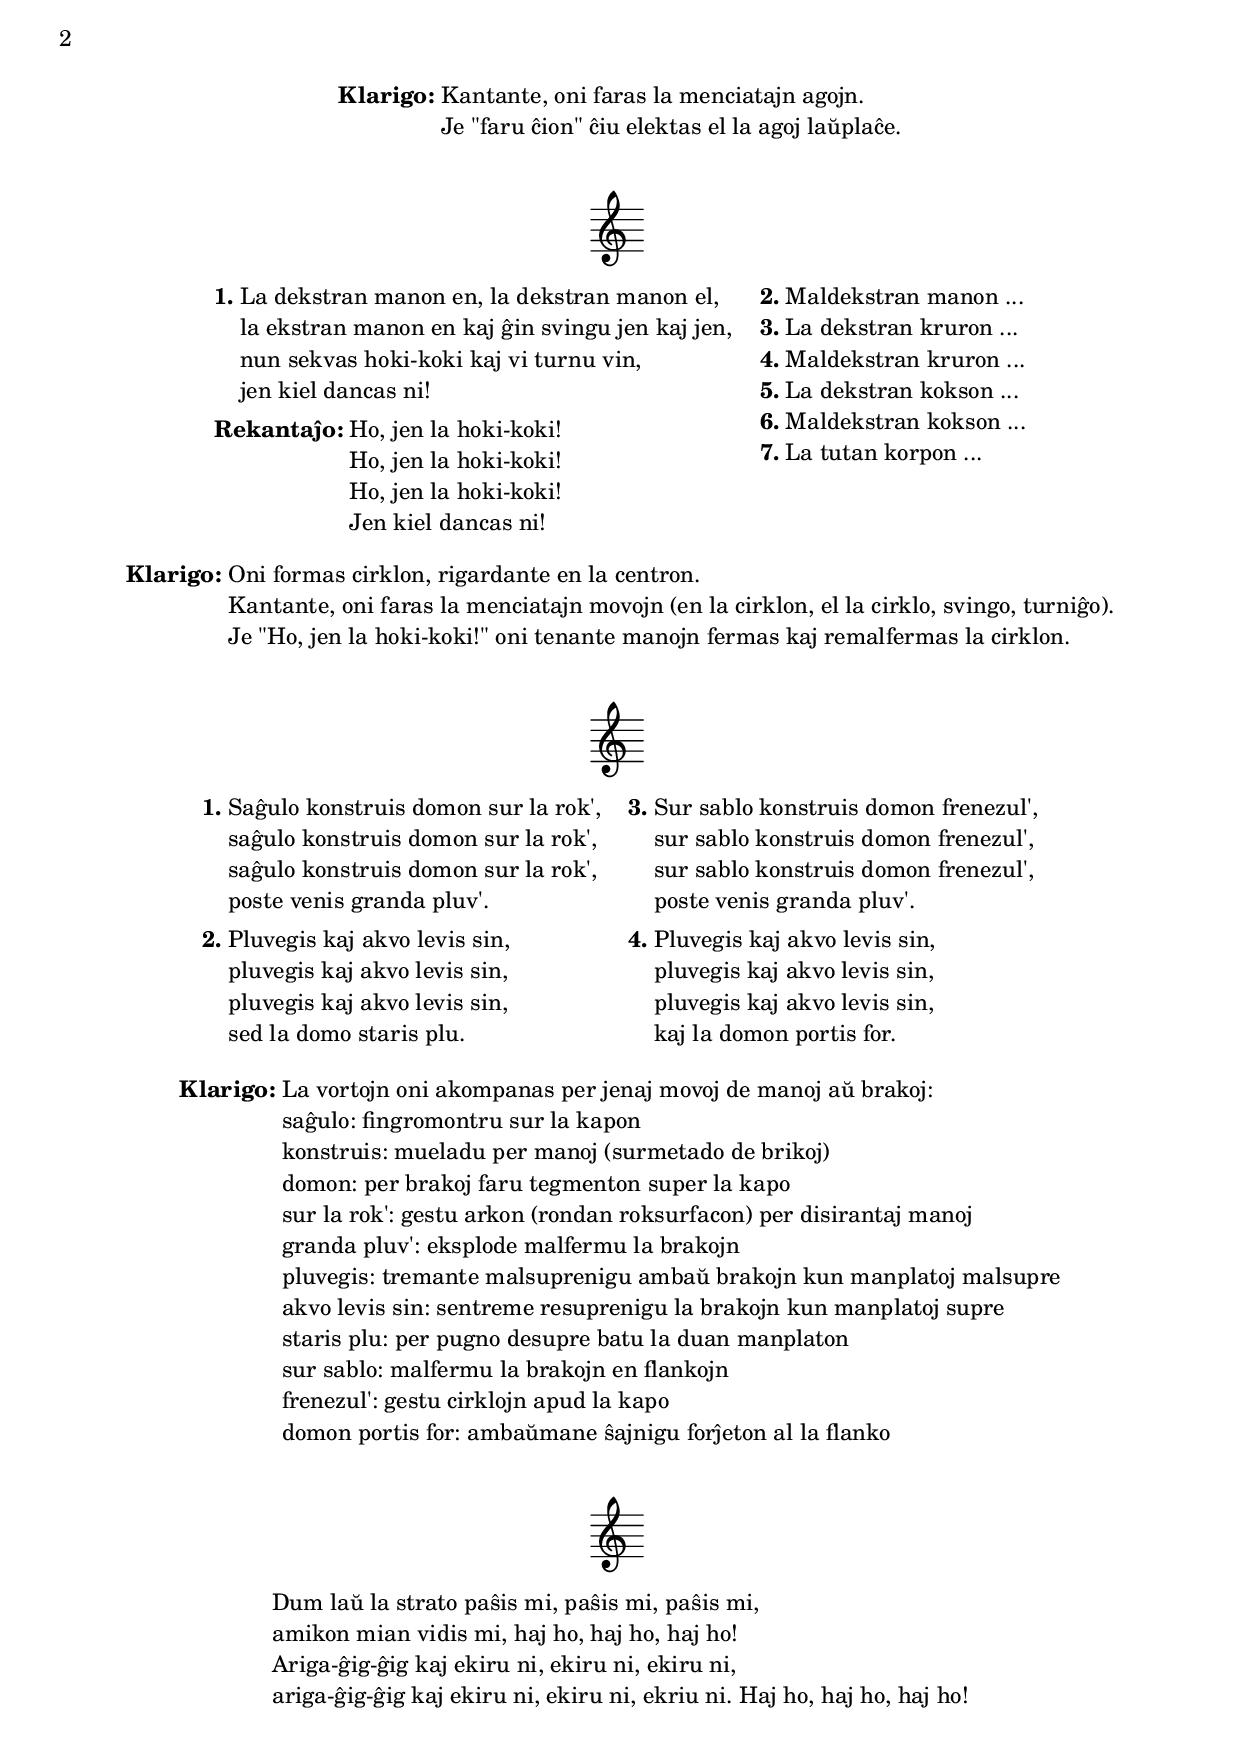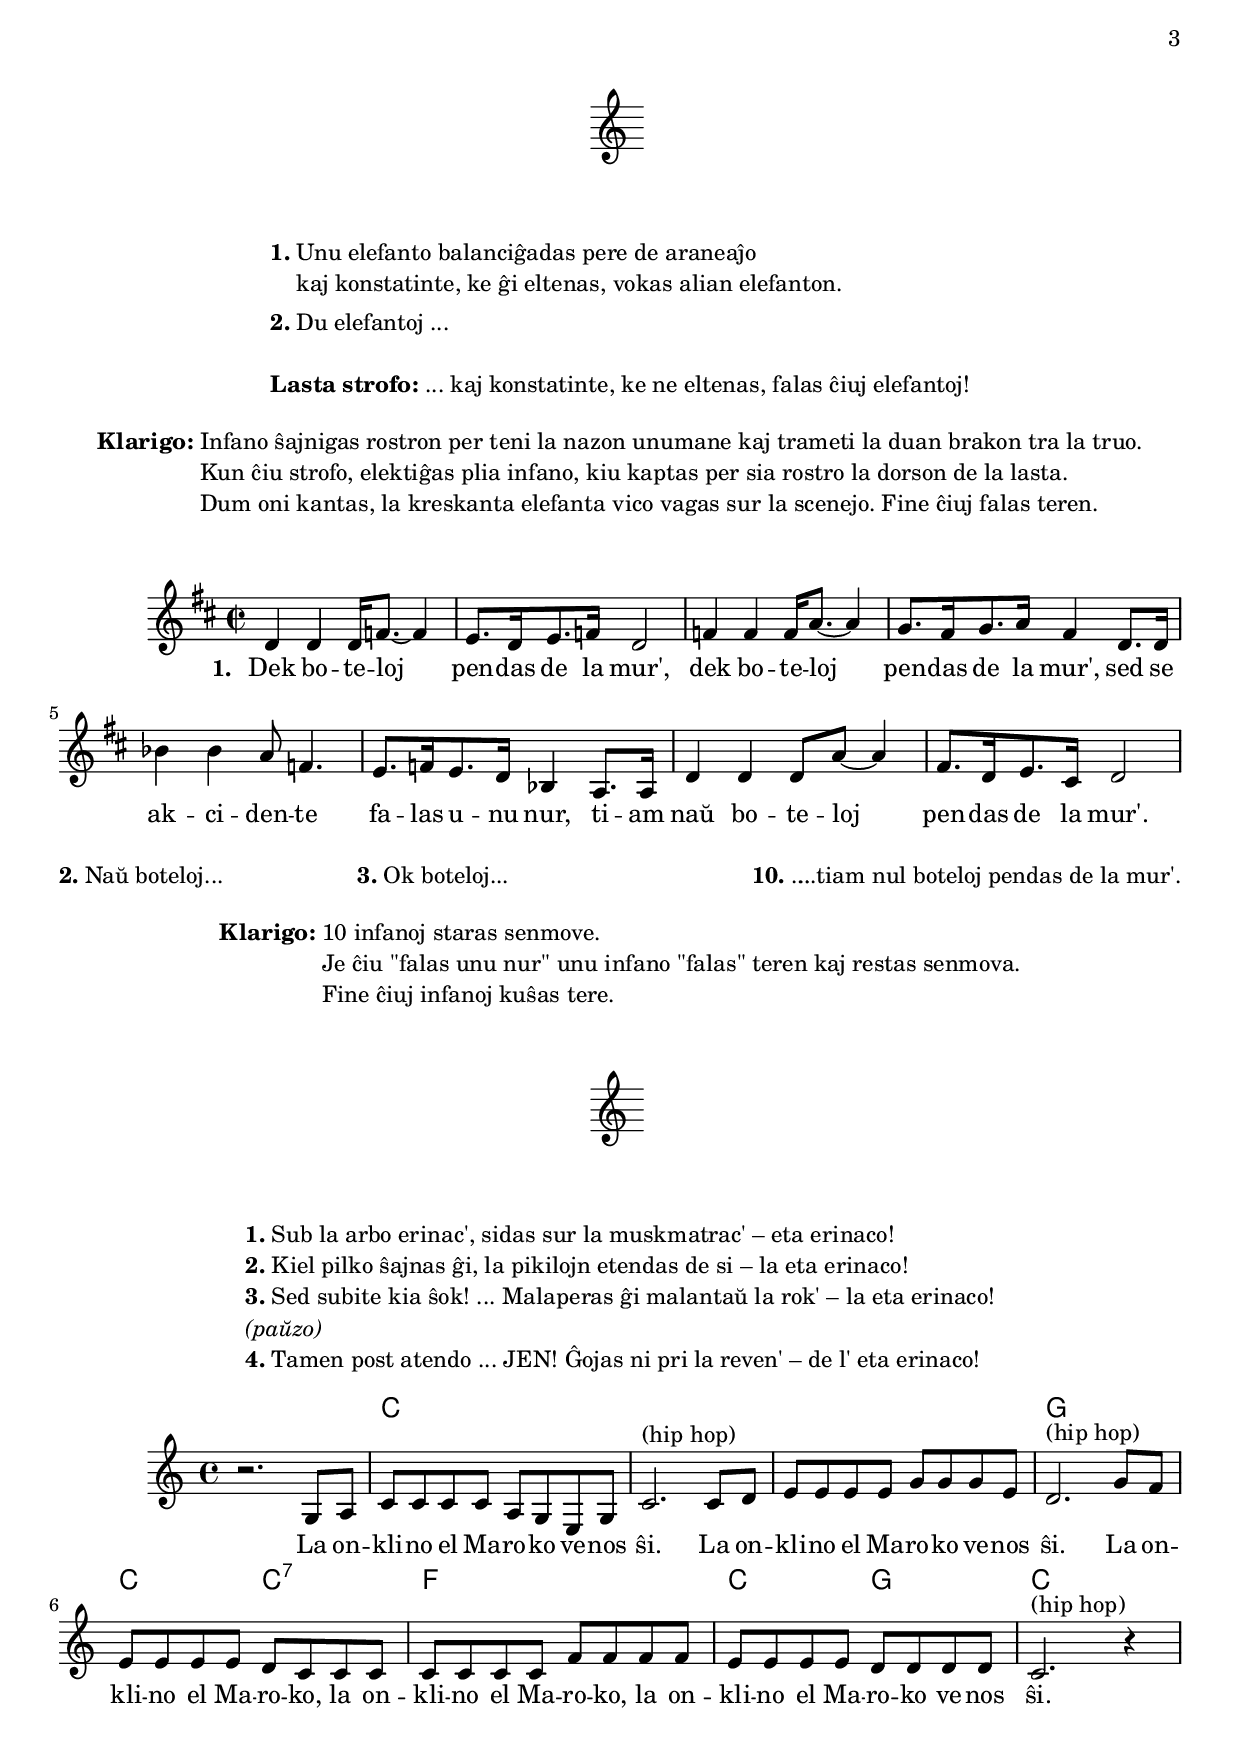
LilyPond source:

%\pageBreak
\tocItem \markup "La aŭto de la ĉefo"
\score {
	\header {
	title = "La aŭto de la ĉefo"
	subsubtitle = \markup { \vspace #1 }
	}
  % nur simbolaj notoj, necesaj por ke entute aperu la titolo:
  \layout { indent = 9\cm } \new Staff { \omit Staff.BarLine \omit Staff.TimeSignature \omit Score.BarNumber { s1 } }
} % score
\noPageBreak

\markup {
% \combine \null \vspace #0.3 % adds vertical spacing between verses
      
 \fill-line {
    % \hspace #0.1 % moves the column off the left margin;
     % can be removed if space on the page is tight
     \column {
        "La aŭto de la ĉefo havas truon en la rad', (3×)"
        "ni riparu ĝin per peco de maĉgum'."
        } % column
    } % fill-line
} % markup	

\markup {
  \fill-line {
    %\hspace #0.1 % moves the column off the left margin;
     % can be removed if space on the page is tight
     \column {
      \combine \null \vspace #0.5 % adds vertical spacing between verses
      \line { \bold "Klarigo:"
        \column {
          "Ripetu ĉiam anstataŭante unu plian substantivon per movo / sono:"
          "aŭto: stirado (brum, brum)"
          "ĉefo: soldata salutgesto"
          "truon: montrofingro malsupren (pŝŝŝ!)"
          "rad': manoj formas rondon"
          "maĉgum': fingroj tiras maĉgumon el la buŝo (njam, njam)"
              \combine \null \vspace #0.5 % adds vertical spacing between verses
          } % column
      } %
        }       
  }
}

\markup \vspace #0.5
%\pageBreak
\tocItem \markup "Muzikanto"
\score {
	\header {
	title = "Muzikanto"
        subtitle = "silezia popolkanto"
	subsubtitle = \markup { \vspace #1 }
	}
  % nur simbolaj notoj, necesaj por ke entute aperu la titolo:
  \layout { indent = 9\cm } \new Staff { \omit Staff.BarLine \omit Staff.TimeSignature \omit Score.BarNumber { s1 } }
} % score
\noPageBreak

\markup {
  \fill-line {
    % \hspace #0.1 % moves the column off the left margin;
     % can be removed if space on the page is tight
     \column {
       \line {
         \column {

      \line { \bold "1."
        \column {
          "|: Mi estas muzikanto, bona ludanto. :|"
          "|: Mi scipovas ludi :| |: la gitaron. :|"
          "Gita-gita-gita-gita-gita-gita-gita-gita,"
          "gita-gita-gita-gita-gita-gita-gitaron."
          }
        }
      \combine \null \vspace #0.5 % adds vertical spacing between verses
      \line { \bold "2."
        \column {
          "... la pianon: pia-pia- ... pianon."
          }
        }
      \combine \null \vspace #0.5 % adds vertical spacing between verses
      \line { \bold "3."
        \column {
          "... violonon: vio-vio- ... violonon."
          }
        }
      %\combine \null \vspace #0.5 % adds vertical spacing between verses
      }
    \hspace #2
    \column {
      \line { \bold "4."
        \column {
          "... la trumpeton: trumpe-trumpe- ... trumpeton."
          }
        }
      \combine \null \vspace #0.5 % adds vertical spacing between verses
      \line { \bold "5."
        \column {
          "... la tamburon: tambu-tambu- ... tamburon."
          }
        }
      \combine \null \vspace #0.5 % adds vertical spacing between verses
      \line { \bold "6."
        \column {
          "... ĉiujn instrumentojn:"
          "Gita-gita-pia-pia-vio-vio-trumpe-trumpe,"
          "gita-gita-pia-pia-vio-trumpe-tamburon."
          }
        }

          } % column
        } % line
      } % column
    } % fill-line
} % markup	

\markup \vspace #0.5
%\pageBreak
\tocItem \markup "Granda urso"
\score {
	\header {
	title = "Granda urso"
	subtitle = "laŭ pola popolkanto Stary niedźwiedź mocno śpi"
	subsubtitle = \markup { \vspace #1 }
	}
  % nur simbolaj notoj, necesaj por ke entute aperu la titolo:
  \layout { indent = 9\cm } \new Staff { \omit Staff.BarLine \omit Staff.TimeSignature \omit Score.BarNumber { s1 } }
} % score
\noPageBreak

\markup {
% \combine \null \vspace #0.3 % adds vertical spacing between verses
      
 \fill-line {
    % \hspace #0.1 % moves the column off the left margin;
     % can be removed if space on the page is tight
     \column {
        "|: Granda urso dormegas :|"
        "Ni ĝin tre timegas,"
        "piedfingre marŝetas,"
        "|: se vekiĝos, manĝos nin. :|"
        "La 1-an horon la urso dormas,"
        "La 2-an horon la urso ronkas,"
        "La 3-an horon la urso kaptas!"
        } % column
    } % fill-line
} % markup	

\noPageBreak

\markup {
  \fill-line {
    %\hspace #0.1 % moves the column off the left margin;
     % can be removed if space on the page is tight
     \column {
      \combine \null \vspace #0.5 % adds vertical spacing between verses
      \line { \bold "Klarigo:"
        \column {
          "Unu infano kaŭras kaj ludas la urson."
          "Aliaj infanoj tenas manojn kaj moviĝas ĉirkaŭ ĝi, kantante."
          "Post ĉiu \"horo\" venas paŭzo, en kiu la urso faras sonon aŭ ekkaptas."
          "Ĉiuj diskuras. Ripetu kelkfoje: La unua kaptito fariĝas la nova urso."
              \combine \null \vspace #0.5 % adds vertical spacing between verses
            } % column
      } %
        }       
  }
}

\markup \vspace #0.5
%\pageBreak
\tocItem \markup "Se vi sentas nun kontenton"
\score {
	\header {
	title = "Se vi sentas nun kontenton"
	subtitle = "Originala angla titolo: If You're Happy and You Know It"
	subsubtitle = \markup { \vspace #1 }
	}
  % nur simbolaj notoj, necesaj por ke entute aperu la titolo:
  \layout { indent = 9\cm } \new Staff { \omit Staff.BarLine \omit Staff.TimeSignature \omit Score.BarNumber { s1 } }
} % score
\noPageBreak

\markup {
% \combine \null \vspace #0.3 % adds vertical spacing between verses
      
\fill-line {
  \column {
     \line { \bold "1."
       \column {
         "|: Se vi sentas nun kontenton, aplaŭdu tuj! :|"
         "Se vi sentas nun kontenton, por elmontri tiun senton,"
         "se vi sentas nun kontenton, aplaŭdu tuj."
         } % column
      } % line
     \combine \null \vspace #0.1 % adds vertical spacing between verses
     \line { \bold "2."
       \column {
         "Se vi sentas nun kontenton, stamfu tuj! ..."
         } % column
      } % line
     %\combine \null \vspace #0.1 % adds vertical spacing between verses
     \line { \bold "3."
       \column {
         "Se vi sentas nun kontenton, saltu tuj! ..."
         } % column
      } % line
     %\combine \null \vspace #0.1 % adds vertical spacing between verses
     \line { \bold "4."
       \column {
         "Se vi sentas nun kontenton, kriu \"Hu ra\"! ..."
         } % column
      } % line
     %\combine \null \vspace #0.1 % adds vertical spacing between verses
     \line { \bold "5."
       \column {
         "Se vi sentas nun kontenton, faru ĉion! ..."
         } % column
      } % line
    } % column
  } % fill-line
} % markup	

\markup {
  \fill-line {
    %\hspace #0.1 % moves the column off the left margin;
     % can be removed if space on the page is tight
     \column {
      \combine \null \vspace #0.5 % adds vertical spacing between verses
      \line { \bold "Klarigo:"
        \column {
          "Kantante, oni faras la menciatajn agojn."
          "Je \"faru ĉion\" ĉiu elektas el la agoj laŭplaĉe."
              \combine \null \vspace #0.5 % adds vertical spacing between verses
            } % column
      } %
        }       
  }
}

\markup \vspace #0.5
%\pageBreak
\tocItem \markup "Hoki-koki"
\score {
	\header {
	title = "Hoki-hoki"
	subtitle = "laŭ anglalingva kunfara danco Hokey Cokey"
	subsubtitle = \markup { \vspace #1 }
	}
  % nur simbolaj notoj, necesaj por ke entute aperu la titolo:
  \layout { indent = 9\cm } \new Staff { \omit Staff.BarLine \omit Staff.TimeSignature \omit Score.BarNumber { s1 } }
} % score
\noPageBreak

\markup {
% \combine \null \vspace #0.3 % adds vertical spacing between verses
      
\fill-line {
  \column {
     \line {
       \column {

     \line { \bold "1."
       \column {
         "La dekstran manon en, la dekstran manon el,"
         "la ekstran manon en kaj ĝin svingu jen kaj jen,"
         "nun sekvas hoki-koki kaj vi turnu vin,"
         "jen kiel dancas ni!"
         } % column
      } % line
     \combine \null \vspace #0.1 % adds vertical spacing between verses
     \line { \bold "Rekantaĵo:"
       \column {
         "Ho, jen la hoki-koki!"
         "Ho, jen la hoki-koki!"
         "Ho, jen la hoki-koki!"
         "Jen kiel dancas ni!"
         } % column
      } % line
     %\combine \null \vspace #0.1 % adds vertical spacing between verses

       } % column
     \hspace #2.0 % adds horizontal spacing between columns;
     \column {

     \line { \bold "2."
       \column {
         "Maldekstran manon ..."
         } % column
      } % line
     %\combine \null \vspace #0.1 % adds vertical spacing between verses
     \line { \bold "3."
       \column {
         "La dekstran kruron ..."
         } % column
      } % line
     %\combine \null \vspace #0.1 % adds vertical spacing between verses
     \line { \bold "4."
       \column {
         "Maldekstran kruron ..."
         } % column
      } % line
     %\combine \null \vspace #0.1 % adds vertical spacing between verses
     \line { \bold "5."
       \column {
         "La dekstran kokson ..."
         } % column
      } % line
     %\combine \null \vspace #0.1 % adds vertical spacing between verses
     \line { \bold "6."
       \column {
         "Maldekstran kokson ..."
         } % column
      } % line
     %\combine \null \vspace #0.1 % adds vertical spacing between verses
     \line { \bold "7."
       \column {
         "La tutan korpon ..."
         } % column
      } % line

        } % column
      } % line
    } % column
  } % fill-line
} % markup	

\markup {
  \fill-line {
    \column {
      \combine \null \vspace #0.5 % adds vertical spacing between verses
      \line { \bold "Klarigo:"
        \column {
          "Oni formas cirklon, rigardante en la centron."
          "Kantante, oni faras la menciatajn movojn (en la cirklon, el la cirklo, svingo, turniĝo)."
          "Je \"Ho, jen la hoki-koki!\" oni tenante manojn fermas kaj remalfermas la cirklon."
          \combine \null \vspace #0.5 % adds vertical spacing between verses
          } % column
       } % line
    } % column
  } % fill-line
} % markup

\markup \vspace #0.5
%\pageBreak
\tocItem \markup "Saĝulo konstruis domon"
\score {
	\header {
	title = "Saĝulo konstruis domon"
	subtitle = "Originala ĉeĥa titolo: Muž moudrý"
	subsubtitle = \markup { \vspace #1 }
	}
  % nur simbolaj notoj, necesaj por ke entute aperu la titolo:
  \layout { indent = 9\cm } \new Staff { \omit Staff.BarLine \omit Staff.TimeSignature \omit Score.BarNumber { s1 } }
} % score
\noPageBreak

\markup {
% \combine \null \vspace #0.3 % adds vertical spacing between verses
      
\fill-line {
  \column {
     \line {
       \column {
         \line { \bold "1."
           \column {
             "Saĝulo konstruis domon sur la rok',"
             "saĝulo konstruis domon sur la rok',"
             "saĝulo konstruis domon sur la rok',"
             "poste venis granda pluv'."
             } % column
           } % line
         \combine \null \vspace #0.1 % adds vertical spacing between verses
         \line { \bold "2."
           \column {
             "Pluvegis kaj akvo levis sin,"
             "pluvegis kaj akvo levis sin,"
             "pluvegis kaj akvo levis sin,"
             "sed la domo staris plu."
             } % column
           } % line
         } % column
       \hspace #2.0 % adds horizontal spacing between columns;
       \column {
         \line { \bold "3."
           \column {
             "Sur sablo konstruis domon frenezul',"
             "sur sablo konstruis domon frenezul',"
             "sur sablo konstruis domon frenezul',"
             "poste venis granda pluv'."
             } % column
           } % line
         \combine \null \vspace #0.1 % adds vertical spacing between verses
         \line { \bold "4."
           \column {
             "Pluvegis kaj akvo levis sin,"
             "pluvegis kaj akvo levis sin,"
             "pluvegis kaj akvo levis sin,"
             "kaj la domon portis for."
             } % column
          } % line
        } % column
      } % line
    } % column
  } % fill-line
} % markup	

\markup {
  \fill-line {
    \column {
      \combine \null \vspace #0.5 % adds vertical spacing between verses
      \line { \bold "Klarigo:"
        \column {
          "La vortojn oni akompanas per jenaj movoj de manoj aŭ brakoj:"
          "saĝulo: fingromontru sur la kapon"
          "konstruis: mueladu per manoj (surmetado de brikoj)"
          "domon: per brakoj faru tegmenton super la kapo"
          "sur la rok': gestu arkon (rondan roksurfacon) per disirantaj manoj"
          "granda pluv': eksplode malfermu la brakojn"
          "pluvegis: tremante malsuprenigu ambaŭ brakojn kun manplatoj malsupre"
          "akvo levis sin: sentreme resuprenigu la brakojn kun manplatoj supre"
          "staris plu: per pugno desupre batu la duan manplaton"
          "sur sablo: malfermu la brakojn en flankojn"
          "frenezul': gestu cirklojn apud la kapo"
          "domon portis for: ambaŭmane ŝajnigu forĵeton al la flanko"
          \combine \null \vspace #0.5 % adds vertical spacing between verses
          } % column
       } % line
    } % column
  } % fill-line
} % markup

\markup \vspace #0.5
%\pageBreak
\tocItem \markup "Ariga-ĝig-ĝig"
\score {
	\header {
	title = "Ariga-ĝig-ĝig"
	subtitle = "el la angla tradukis Amanda Schmidt"
	subsubtitle = \markup { \vspace #1 }
	}
  % nur simbolaj notoj, necesaj por ke entute aperu la titolo:
  \layout { indent = 9\cm } \new Staff { \omit Staff.BarLine \omit Staff.TimeSignature \omit Score.BarNumber { s1 } }
} % score
\noPageBreak

\markup {
% \combine \null \vspace #0.3 % adds vertical spacing between verses
      
\fill-line {
  \column {
    "Dum laŭ la strato paŝis mi, paŝis mi, paŝis mi,"
    "amikon mian vidis mi, haj ho, haj ho, haj ho!"
    "Ariga-ĝig-ĝig kaj ekiru ni, ekiru ni, ekiru ni,"
    "ariga-ĝig-ĝig kaj ekiru ni, ekiru ni, ekriu ni. Haj ho, haj ho, haj ho!"
    } % column
  } % fill-line
} % markup	

\markup \vspace #0.5
%\pageBreak
\tocItem \markup "Elefantoj balanciĝadas"
\score {
	\header {
	title = "Elefantoj balanciĝadas"
        subsubtitle = \markup { \vspace #1 }
	}
  % nur simbolaj notoj, necesaj por ke entute aperu la titolo:
  \layout { indent = 9\cm } \new Staff { \omit Staff.BarLine \omit Staff.TimeSignature \omit Score.BarNumber { s1 } }
}
\noPageBreak

\markup {
% \combine \null \vspace #0.3 % adds vertical spacing between verses
      
\fill-line {
  \column {
     \line { \bold "1."
       \column {
         "Unu elefanto balanciĝadas pere de araneaĵo"
         "kaj konstatinte, ke ĝi eltenas, vokas alian elefanton."
         } % column
      } % line
     \combine \null \vspace #0.1 % adds vertical spacing between verses
     \line { \bold "2."
       \column {
         "Du elefantoj ..."
         } % column
      } % line
     \combine \null \vspace #0.1 % adds vertical spacing between verses
     \line { \bold "Lasta strofo:"
       \column {
         "... kaj konstatinte, ke ne eltenas, falas ĉiuj elefantoj!"
         } % column
      } % line
    } % column
  } % fill-line
} % markup	

\markup {
  \fill-line {
    \column {
      \combine \null \vspace #0.5 % adds vertical spacing between verses
      \line { \bold "Klarigo:"
        \column {
          "Infano ŝajnigas rostron per teni la nazon unumane kaj trameti la duan brakon tra la truo."
          "Kun ĉiu strofo, elektiĝas plia infano, kiu kaptas per sia rostro la dorson de la lasta."
          "Dum oni kantas, la kreskanta elefanta vico vagas sur la scenejo. Fine ĉiuj falas teren."
          \combine \null \vspace #0.5 % adds vertical spacing between verses
          } % column
       } % line
    } % column
  } % fill-line
} % markup

\markup \vspace #0.5
%\pageBreak
% Marek: notoj troveblas en https://kantaro.ikso.net/dek_boteloj

\tocItem \markup "Dek boteloj"
\score {
	\header {
	title = "Dek boteloj"
	subtitle = "laŭ angla popolkanto Ten green bottles"
        subsubtitle = "Esperanta traduko de Harry William Holmes"
	}
%	\transpose c c' {
%	\relative {
	\new Staff {
		\time 2/2
		\key d \major
		\autoPageBreaksOff
d'4
d'4
d'16
f'8. ~
f'4
e'8.
d'16
e'8.
f'16
d'2
f'4
f'4
f'16
a'8. ~
a'4
g'8.
fis'16
g'8.
a'16
fis'4
d'8.
d'16
bes'4
bes'4
a'8
f'4.
e'8.
f'16
e'8.
d'16
bes4
a8.
a16
d'4
d'4
d'8
a'8 ~
a'4
fis'8.
d'16
e'8.
cis'16
d'2
		\autoPageBreaksOn
%	} % relative
%>>
%	} % transpose
	} % new Staff
	\addlyrics { \set stanza = #"1. "
	Dek bo -- te -- loj pen -- das de la mur', dek bo -- te -- loj pen -- das de la mur', sed se
	ak -- ci -- den -- te fa -- las u -- nu nur, ti -- am naŭ bo -- te -- loj pen -- das de la mur'.
	}
} % score

\noPageBreak

\markup {
% \combine \null \vspace #0.3 % adds vertical spacing between verses
      
 \fill-line {
    % \hspace #0.1 % moves the column off the left margin;
     % can be removed if space on the page is tight
     \column {
       \line {
         \bold "2."
         "Naŭ boteloj..."
         } % line
       } % column
     \column {
       \line {
         \bold "3."
         "Ok boteloj..."
         } % line
       } % column
     \column {
       \line {
         "..."
         } % line
       } % column
     \column {
       \line {
         \bold "10."
         "... tiam nul boteloj pendas de la mur'."
         } % line
       } % column
    } % fill-line
} % markup	

\noPageBreak

\markup {
  \fill-line {
    %\hspace #0.1 % moves the column off the left margin;
     % can be removed if space on the page is tight
     \column {
      \combine \null \vspace #0.5 % adds vertical spacing between verses
      \line { \bold "Klarigo:"
        \column {
          "10 infanoj staras senmove."
          "Je ĉiu \"falas unu nur\" unu infano \"falas\" teren kaj restas senmova."
          "Fine ĉiuj infanoj kuŝas tere."
              \combine \null \vspace #0.5 % adds vertical spacing between verses
            } % column
      } %
        }       
  }
}

\markup \vspace #0.5
%\pageBreak
% Marek:
% mankas ankoraŭ klarigo pri la movoj
% ekzistas videaĵo https://www.youtube.com/watch?v=OsQtIYeruhw
% sed plej bone la movojn scias klarigi Karolin

\tocItem \markup "Sub la arbo erinac'"
\score {
	\header {
	title = "Sub la arbo erinac'"
	subtitle = "el la germana tradukis Betti Maul"
	subsubtitle = \markup { \vspace #1 }
	}
  % nur simbolaj notoj, necesaj por ke entute aperu la titolo:
  \layout { indent = 9\cm } \new Staff { \omit Staff.BarLine \omit Staff.TimeSignature \omit Score.BarNumber { s1 } }
} % score
\noPageBreak

\markup {
% \combine \null \vspace #0.3 % adds vertical spacing between verses
      
\fill-line {
  \column {
     \line { \bold "1."
       \column {
         "Sub la arbo erinac', sidas sur la muskmatrac' – eta erinaco!"
         } % column
       } % line
     %\combine \null \vspace #0.1 % adds vertical spacing between verses
     \line { \bold "2."
       \column {
         "Kiel pilko ŝajnas ĝi, la pikilojn etendas de si – la eta erinaco!"
         } % column
       } % line
     %\combine \null \vspace #0.1 % adds vertical spacing between verses
     \line { \bold "3."
       \column {
         "Sed subite kia ŝok! ... Malaperas ĝi malantaŭ la rok' – la eta erinaco!"
         } % column
       } % line
     %\combine \null \vspace #0.1 % adds vertical spacing between verses
     \line {
       \italic {
         (paŭzo)
         }
       } % line
     %\combine \null \vspace #0.1 % adds vertical spacing between verses
     \line { \bold "4."
       \column {
         "Tamen post atendo ... JEN! Ĝojas ni pri la reven' – de l' eta erinaco!"
         } % column
      } % line
    } % column
  } % fill-line
} % markup	

%\markup {
%  \fill-line {
%    \column {
%      \combine \null \vspace #0.5 % adds vertical spacing between verses
%      \line { \bold "Klarigo:"
%        \column {
%          "xxx"
%          \combine \null \vspace #0.5 % adds vertical spacing between verses
%          } % column
%       } % line
%    } % column
%  } % fill-line
%} % markup

\markup \vspace #0.5
%\pageBreak
\version "2.20.0"

\tocItem \markup "La Onklino el Maroko"
\score {
  \header {
  title = "La Onklino el Maroko"
  subsubtitle = "laŭ germana alternativa teksto por usona popolkanto She'll Be Coming 'Round the Mountain"
  }
  
  <<
    \new ChordNames {
      \set chordChanges = ##t
      \set noChordSymbol = ""	  
      \chordmode {
        r1 c c c g c2 c2:7 f1 c2 g2 c1
      }
    }
    \new Voice = "melodio" {
      %\autoBeamOff
      \relative c' {
        \clef treble
        \key c \major
        \time 4/4
        r2. g8 a | c c c c a g e g | c2.^"(hip hop)"
            c8 d | e e e e g g g e | d2.^"(hip hop)"
            g8 f | e e e e d c c c | c c c c f f f f |
                   e e e e d d d d | c2.^"(hip hop)" r4
      }
    } 
    \new Lyrics \lyricsto "melodio"
      {
        La on -- kli -- no el Ma -- ro -- ko ve -- nos ŝi. 
        La on -- kli -- no el Ma -- ro -- ko ve -- nos ŝi.
        La on -- kli -- no el Ma -- ro -- ko, la on -- kli -- no el Ma -- ro -- ko,
        la on -- kli -- no el Ma -- ro -- ko ve -- nos ŝi.
      }
>>

\layout { }
}

\markup {
  \column {
    \left-align {
      "Refreno:"
      "Kantu ja, ja, jipi jipi je (hip hop)"
      "Kantu ja, ja, jipi jipi je (hip hop)"
      "Kantu ja, ja, jipi jipi, ja, ja, jipi jipi"
      "Ja ja, jipi, jipi, je (hip hop)"
    }
    \null
    \left-align {
      "2. Kaj ŝi rajdos sur kamelo, venos ŝi --- (hopel hopel) ... Rf."
      "3. Kaj ŝi pafos per pistolo, venos ŝi --- (pif paf) ... Rf."
      "4. Kaj eksonos sonoriloj, venos ŝi --- (bim bam) ... Rf."
      "5. Kaj ni kantos kanoneton, venos ŝi --- (la la) ... Rf."
      "6. Kaj ni buĉos la porketon, venos ŝi --- (riĉ raĉ) ... Rf."
      "7. Ĵus alvenis nur letero, sed ne ŝi --- (ooooo) ... Rf."
      "8. Ĵus alvenis telegramo, venos ŝi --- (hu ra) ... Rf."
    }
  }
}

\markup {
  \fill-line {
    %\hspace #0.1 % moves the column off the left margin;
     % can be removed if space on the page is tight
     \column {
      \line { \bold "Klarigo:"
        \column {
          "Kun la sono simbola por ĉiu strofo oni faru ankaŭ taŭgan movon aŭ geston."
              \combine \null \vspace #0.5 % adds vertical spacing between verses

            } % column
      } %
	}	
  }
}

\markup \vspace #0.5
